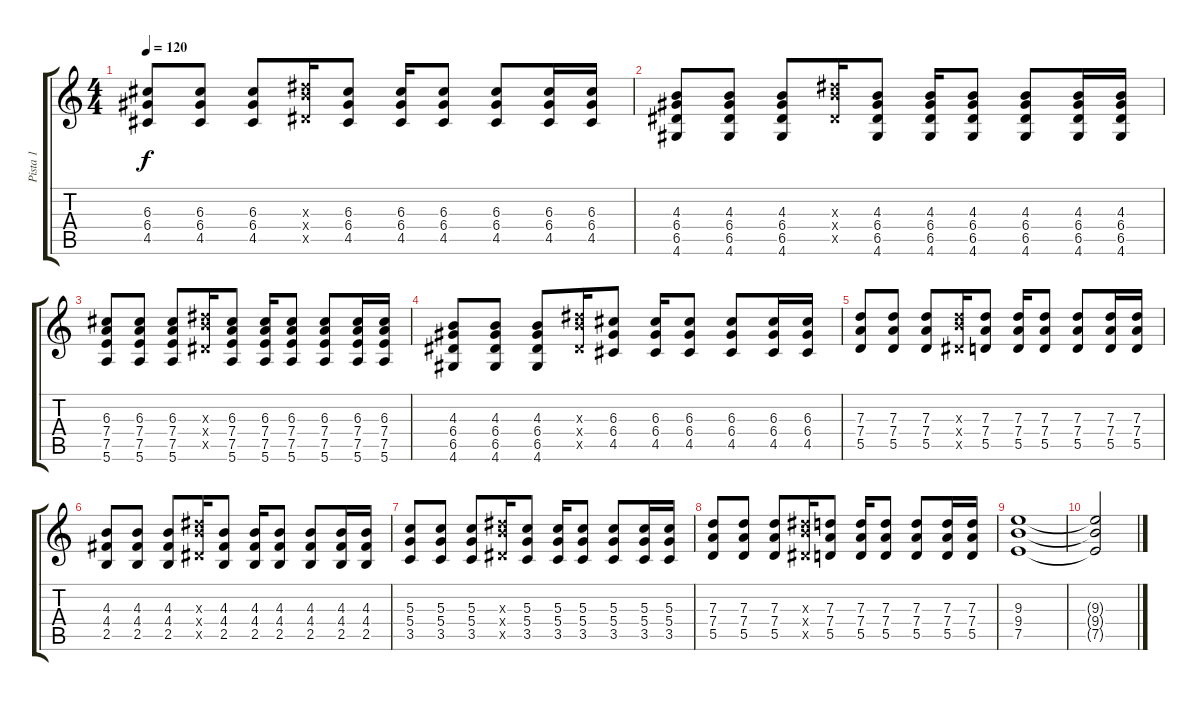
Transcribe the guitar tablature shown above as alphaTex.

\track ("Pista 1" "Pista 1") {instrument electricguitarjazz}
\staff {score tabs}
\tuning (E4 B3 G3 D3 A2 E2) {hide}
\ts (4 4)
\tempo 120
\clef g2
\ks c
(6.3 6.4 4.5).8{dy f} (6.3 6.4 4.5).8 (6.3 6.4 4.5).8 (8.3{x} 9.4{x} 6.5{x}).16 (6.3 6.4 4.5).8 (6.3 6.4 4.5).16 (6.3 6.4 4.5).8 (6.3 6.4 4.5).8 (6.3 6.4 4.5).16 (6.3 6.4 4.5).16 |
(4.3 6.4 6.5 4.6).8 (4.3 6.4 6.5 4.6).8 (4.3 6.4 6.5 4.6).8 (8.3{x} 9.4{x} 6.5{x}).16 (4.3 6.4 6.5 4.6).8 (4.3 6.4 6.5 4.6).16 (4.3 6.4 6.5 4.6).8 (4.3 6.4 6.5 4.6).8 (4.3 6.4 6.5 4.6).16 (4.3 6.4 6.5 4.6).16 |
(6.3 7.4 7.5 5.6).8 (6.3 7.4 7.5 5.6).8 (6.3 7.4 7.5 5.6).8 (8.3{x} 9.4{x} 6.5{x}).16 (6.3 7.4 7.5 5.6).8 (6.3 7.4 7.5 5.6).16 (6.3 7.4 7.5 5.6).8 (6.3 7.4 7.5 5.6).8 (6.3 7.4 7.5 5.6).16 (6.3 7.4 7.5 5.6).16 |
(4.3 6.4 6.5 4.6).8 (4.3 6.4 6.5 4.6).8 (4.3 6.4 6.5 4.6).8 (8.3{x} 9.4{x} 6.5{x}).16 (6.3 6.4 4.5).8 (6.3 6.4 4.5).16 (6.3 6.4 4.5).8 (6.3 6.4 4.5).8 (6.3 6.4 4.5).16 (6.3 6.4 4.5).16 |
(7.3 7.4 5.5).8 (7.3 7.4 5.5).8 (7.3 7.4 5.5).8 (7.3{x} 9.4{x} 6.5{x}).16 (7.3 7.4 5.5).8 (7.3 7.4 5.5).16 (7.3 7.4 5.5).8 (7.3 7.4 5.5).8 (7.3 7.4 5.5).16 (7.3 7.4 5.5).16 |
(4.3 4.4 2.5).8 (4.3 4.4 2.5).8 (4.3 4.4 2.5).8 (8.3{x} 9.4{x} 6.5{x}).16 (4.3 4.4 2.5).8 (4.3 4.4 2.5).16 (4.3 4.4 2.5).8 (4.3 4.4 2.5).8 (4.3 4.4 2.5).16 (4.3 4.4 2.5).16 |
(5.3 5.4 3.5).8 (5.3 5.4 3.5).8 (5.3 5.4 3.5).8 (8.3{x} 9.4{x} 6.5{x}).16 (5.3 5.4 3.5).8 (5.3 5.4 3.5).16 (5.3 5.4 3.5).8 (5.3 5.4 3.5).8 (5.3 5.4 3.5).16 (5.3 5.4 3.5).16 |
(7.3 7.4 5.5).8 (7.3 7.4 5.5).8 (7.3 7.4 5.5).8 (8.3{x} 9.4{x} 6.5{x}).16 (7.3 7.4 5.5).8 (7.3 7.4 5.5).16 (7.3 7.4 5.5).8 (7.3 7.4 5.5).8 (7.3 7.4 5.5).16 (7.3 7.4 5.5).16 |
(9.3 9.4 7.5).1 |
(9.3{t} 9.4{t} 7.5{t}).2
